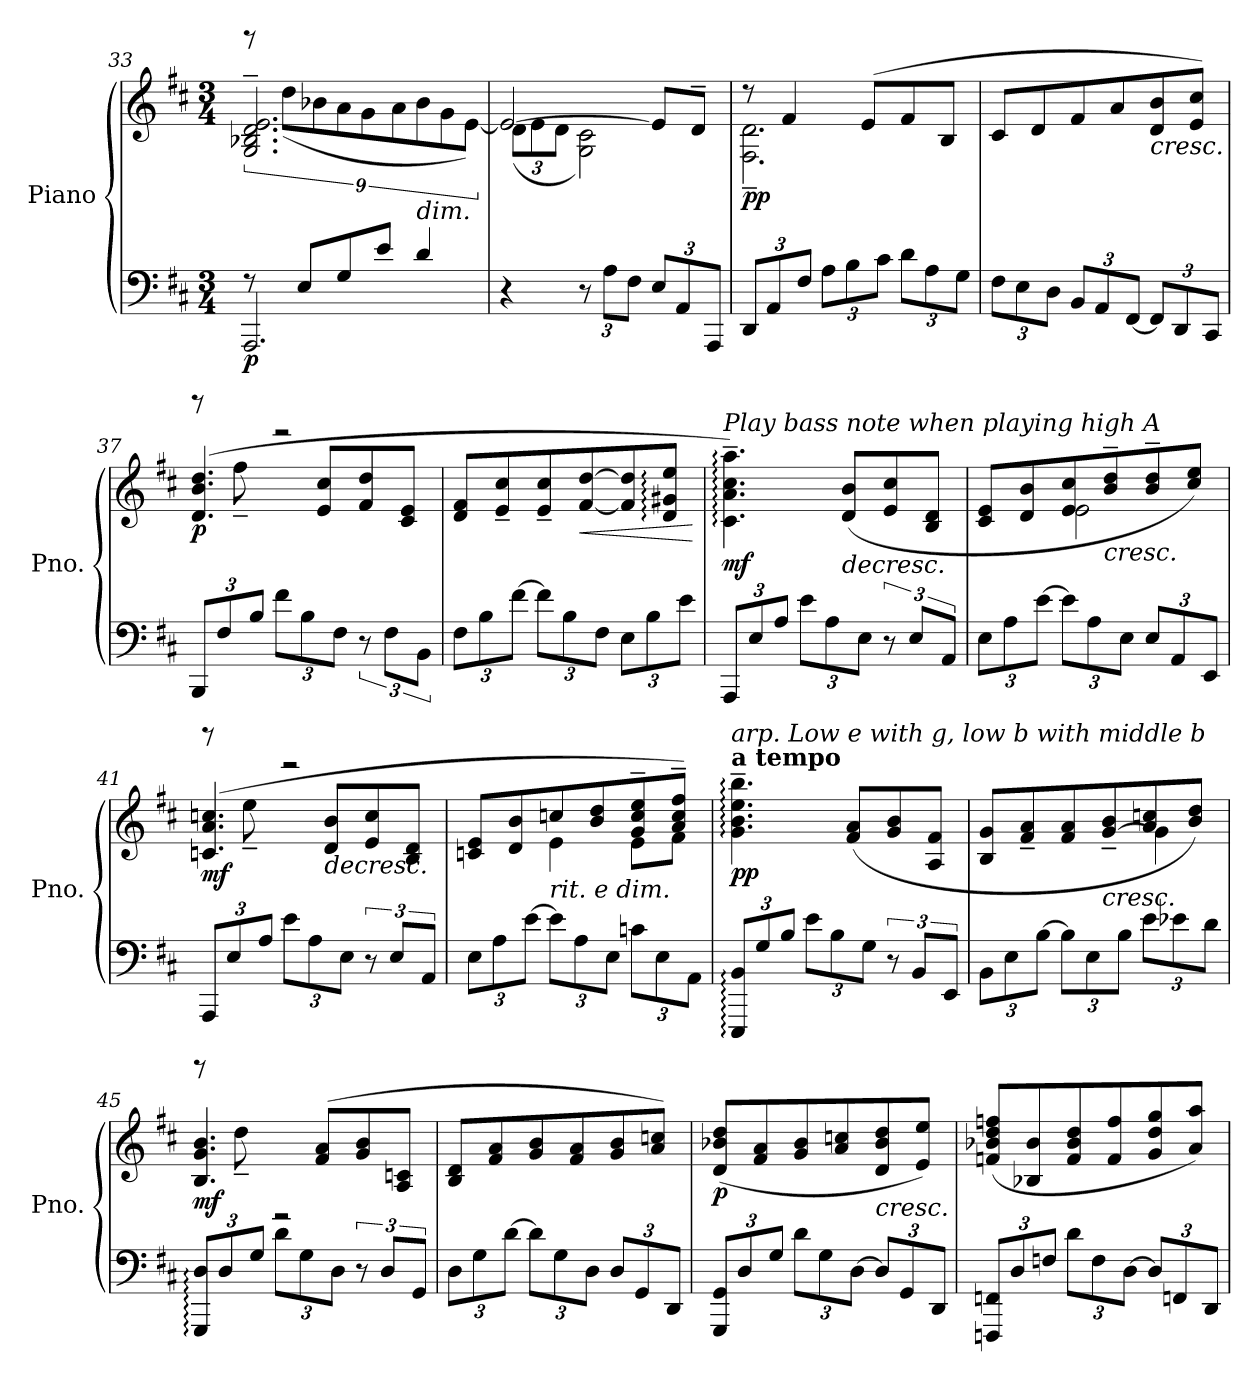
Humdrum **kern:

**kern	**kern	**dynam
*part1	*part1	*part1
*staff2	*staff1	*staff1/2
*I"Piano	*	*
*I'Pno.	*	*
!!LO:LB:g=z
*clefF4	*clefG2	*
*k[f#c#]	*k[f#c#]	*
*M3/4	*M3/4	*
=33	=33	=33
*^	*^	*
!	!	!	!	!LO:DY:b=2
8r	2.AAA/	2.G/~ 2.B-X/~ 2.d/~ 2.e/~	12rggg	p
.	.	.	(<12dd\L	.
8E/L	.	.	.	.
.	.	.	12b-X\	.
8G/	.	.	12a\	.
.	.	.	12g\	.
8e/J	.	.	.	.
.	.	.	12a\	.
!LO:TX:a:i:t=dim.	!	!	!	!
4d/	.	.	12b-\	.
.	.	.	12g\	.
.	.	.	[12e\J)	.
*v	*v	*	*	*
=34	=34	=34	=34
*	*	*Xbrackettup	*
4r	2e/_	(<12d\L	.
.	.	12e\	.
.	.	12d\J	.
*Xbrackettup	*	*	*
12r	.	2G\ 2c#\)	.
12A\L	.	.	.
12F#\J	.	.	.
12E/L	8e/L]	.	.
12AA/	.	.	.
.	8d~/J	.	.
12AAA</J	.	.	.
=35	=35	=35	=35
!	!	!	!LO:DY:b
12DD</L	8r	2.F#\~ 2.d\~	pp
12AA</	.	.	.
.	4f#/	.	.
12F#</J	.	.	.
12A<\L	.	.	.
12B<\	.	.	.
.	(>8e/L	.	.
12c#<\J	.	.	.
12d<\L	8f#/	.	.
12A<\	.	.	.
.	8B/J	.	.
12G<\J	.	.	.
*	*v	*v	*
!!LO:LB:g=z
=36	=36	=36
12F#<\L	8c#/L	.
12E<\	.	.
.	8d/	.
12D\J	.	.
12BB</L	8f#/	.
12AA</	.	.
.	8a/	.
[12FF#</J	.	.
!	!	!LO:HP:b
12FF#/L]	8d/ 8b/	<
12DD</	.	.
.	8e/ 8cc#/J)	.
12CC#</J	.	.
=37	=37	=37
*	*^	*
!	!	!	!LO:DY:b
12BBB</L	(>4.d/ 4.b/ 4.dd/	8rdddd	p
12F#/	.	.	.
.	.	8ff#~\	.
12B/J	.	.	.
12f#\L	.	2reee	.
12B\	.	.	.
.	8e/ 8cc#/L	.	.
12F#\J	.	.	.
*brackettup	*	*	*
12r	8f#/ 8dd/	.	.
12F#\L	.	.	.
.	8c#/ 8e/J	.	.
12BB\J	.	.	.
*	*v	*v	*
=38	=38	=38
*Xbrackettup	*	*
12F#\L	8d/ 8f#/L	.
12B\	.	.
.	8e/~ 8cc#/~	.
[12f#\J	.	.
12f#\L]	8e/~ 8cc#/~	.
12B\	.	.
!	!	!LO:HP:b
.	[8f#/ [8dd/	<
12F#\J	.	.
12E\L	8f#/] 8dd/]	.
12B\	.	.
.	8d/: 8g#X/: 8ee/:J	.
12e\J	.	.
.	.	[
!!LO:PB:g=z
=39	=39	=39
!	!LO:TX:a:i:t=Play bass note when playing high A	!
!	!	!LO:DY:b
12AAA/L	4.c#\:~ 4.a\:~ 4.cc#\:~ 4.aa\:~)	mf
12E/	.	.
12A/J	.	.
12e\L	.	.
12A\	.	.
!	!	!LO:HP:b
.	(>8d/ 8b/L	>
12E\J	.	.
*brackettup	*	*
12r	8e/ 8cc#/	[
12E/L	.	.
.	8B/ 8d/J	.
12AA/J	.	.
=40	=40	=40
*Xbrackettup	*	*
*	*^	*
12E\L	8c#/ 8e/L	4ryy	.
12A\	.	.	.
.	8d/ 8b/	.	.
[12e\J	.	.	.
12e\L]	8e/ 8cc#/	2e\	.
12A\	.	.	.
!	!	!	!LO:HP:b
.	8b/~ 8dd/~	.	<
12E\J	.	.	.
12E/L	8b/~ 8dd/~	.	.
12AA/	.	.	.
.	8cc#/ 8ee/J)	.	.
12EE/J	.	.	.
*	*v	*v	*
.	.	]
=41	=41	=41
*	*^	*
!	!	!	!LO:DY:b
12AAA/L	(>4.cn/ 4.a/ 4.ccn/	8rdddd	mf
12E/	.	.	.
.	.	8ee~\	.
12A/J	.	.	.
12e\L	.	2reee	.
12A\	.	.	.
!	!	!	!LO:HP:b
.	8d/ 8b/L	.	>
12E\J	.	.	.
*brackettup	*	*	*
12r	8e/ 8cc/	.	[
12E/L	.	.	.
.	8B/ 8d/J	.	.
12AA/J	.	.	.
!!LO:LB:g=z	!!
=42	=42	=42	=42
*Xbrackettup	*	*	*
12E\L	8cn/ 8e/L	4ryy	.
12A\	.	.	.
.	8d/ 8b/	.	.
[12e\J	.	.	.
!LO:TX:a:i:t=rit. e dim.	!	!	!
12e\L]	8ccn/	4e\	.
12A\	.	.	.
.	8b/ 8dd/	.	.
12E\J	.	.	.
12cn\L	8g/~ 8cc/~ 8ee/~	8e\L	.
12E\	.	.	.
.	8a/~ 8cc/~ 8ff#/~J)	8f#\J	.
12AA\J	.	.	.
*	*v	*v	*
=43	=43	=43
!	!LO:TX:a:B:t=a tempo	!
!	!LO:TX:a:i:t=arp. Low e with g, low b with middle b	!
!	!	!LO:DY:b
12EEE/:< 12BB/:<L	4.g\:~ 4.b\:~ 4.ee\:~ 4.bb\:~	pp
12G/	.	.
12B/J	.	.
12e\L	.	.
12B\	.	.
.	(>8f#/ 8a/L	.
12G\J	.	.
*brackettup	*	*
12r	8g/ 8b/	.
12BB/L	.	.
.	8A/ 8f#/J	.
12EE/J	.	.
=44	=44	=44
*Xbrackettup	*	*
*	*^	*
12BB\L	8B/ 8g/L	2ryy	.
12E\	.	.	.
.	8f#/~ 8a/~	.	.
[12B\J	.	.	.
12B\L]	8f#/ 8a/	.	.
12E\	.	.	.
!	!	!	!LO:HP:b
.	[8g/~ 8b/~	.	<
12B\J	.	.	.
12e\L	8a/ 8ccn/	4g\]	.
12e-X\	.	.	.
.	8b/ 8dd/J)	.	.
12d\J	.	.	.
*	*v	*v	*
.	.	]
!!LO:LB:g=z
=45	=45	=45
*	*^	*
!	!	!	!LO:DY:b
12GGG/:< 12D/:<L	4.B/ 4.g/ 4.b/	8rbbb	mf
12D/	.	.	.
.	.	8dd~\	.
12G/J	.	.	.
12d\L	.	2r	.
12G\	.	.	.
.	(>8f#/ 8a/L	.	.
12D\J	.	.	.
*brackettup	*	*	*
12r	8g/ 8b/	.	.
12D/L	.	.	.
.	8A/ 8cn/J	.	[
12GG/J	.	.	.
*	*v	*v	*
=46	=46	=46
*Xbrackettup	*	*
12D\L	8B/ 8d/L	.
12G\	.	.
.	8f#/ 8a/	.
[12d\J	.	.
12d\L]	8g/ 8b/	.
12G\	.	.
.	8f#/ 8a/	.
12D\J	.	.
12D/L	8g/ 8b/	.
12GG/	.	.
.	8a/ 8ccn/J)	.
12DD/J	.	.
=47	=47	=47
!	!	!LO:DY:b
12GGG/ 12GG/L	(>8d/ 8b-X/ 8dd/L	p
12D</	.	.
.	8f#/ 8a/	.
12G/J	.	.
12d<\L	8g/ 8b-/	.
12G\	.	.
.	8a/ 8ccn/	.
[12D<\J	.	.
!LO:TX:a:i:t=cresc.	!	!
12D/L]	8d/ 8b-/ 8dd/	.
12GG</	.	.
.	8e/ 8ee/J)	.
12DD</J	.	.
!!LO:LB:g=z
=48	=48	=48
12FFFn/<< 12FFn/<<L	(<8fn/ 8b-X/ 8dd/ 8ffn/L	.
12D</	.	.
.	8B-X/ 8b-/	.
12Fn/J	.	.
12d\L	8f/ 8b-/ 8dd/	.
12F\	.	.
.	8f/ 8ff/	.
[12D\J	.	.
12D/L]	8g/ 8dd/ 8gg/	.
12FFn</	.	.
.	8a/ 8aa/J)	.
12DD</J	.	.
=	=	=
*-	*-	*-
